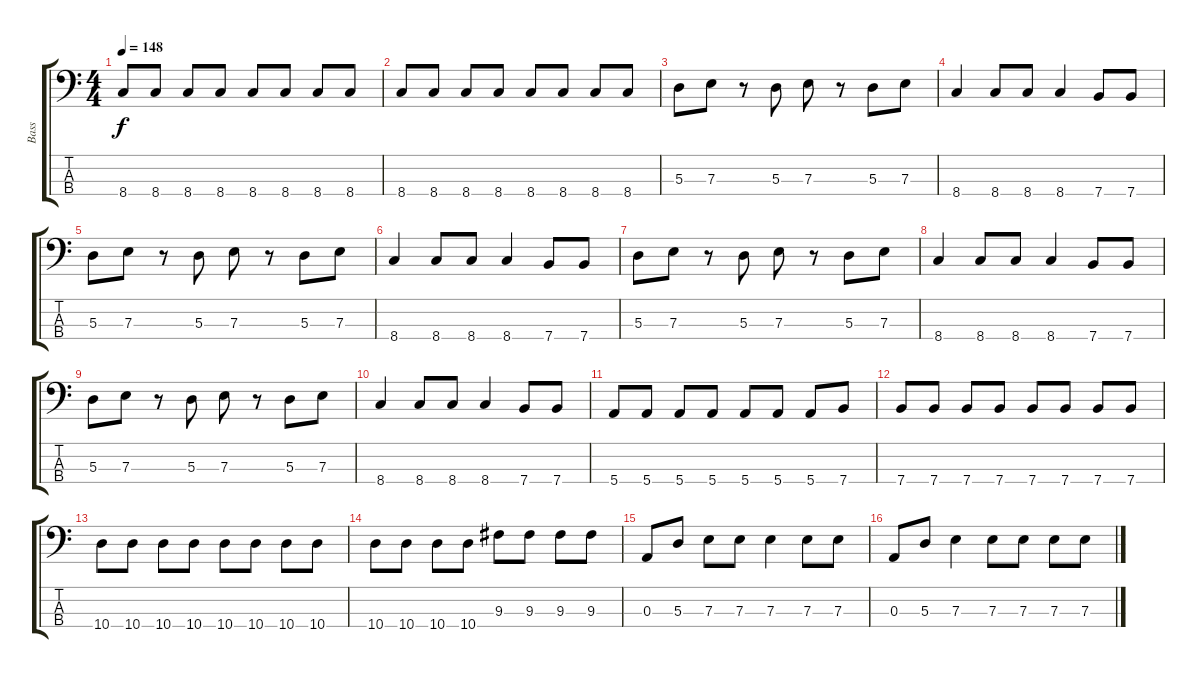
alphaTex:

\track ("Bass" "Bass") {instrument electricbassfinger}
\staff {score tabs}
\tuning (G2 D2 A1 E1) {hide}
\ts (4 4)
\tempo 148
\clef f4
\ks c
8.4.8{dy f} 8.4.8 8.4.8 8.4.8 8.4.8 8.4.8 8.4.8 8.4.8 |
8.4.8 8.4.8 8.4.8 8.4.8 8.4.8 8.4.8 8.4.8 8.4.8 |
5.3.8 7.3.8 r.8 5.3.8 7.3.8 r.8 5.3.8 7.3.8 |
8.4.4 8.4.8 8.4.8 8.4.4 7.4.8 7.4.8 |
5.3.8 7.3.8 r.8 5.3.8 7.3.8 r.8 5.3.8 7.3.8 |
8.4.4 8.4.8 8.4.8 8.4.4 7.4.8 7.4.8 |
5.3.8 7.3.8 r.8 5.3.8 7.3.8 r.8 5.3.8 7.3.8 |
8.4.4 8.4.8 8.4.8 8.4.4 7.4.8 7.4.8 |
5.3.8 7.3.8 r.8 5.3.8 7.3.8 r.8 5.3.8 7.3.8 |
8.4.4 8.4.8 8.4.8 8.4.4 7.4.8 7.4.8 |
5.4.8 5.4.8 5.4.8 5.4.8 5.4.8 5.4.8 5.4.8 7.4.8 |
7.4.8 7.4.8 7.4.8 7.4.8 7.4.8 7.4.8 7.4.8 7.4.8 |
10.4.8 10.4.8 10.4.8 10.4.8 10.4.8 10.4.8 10.4.8 10.4.8 |
10.4.8 10.4.8 10.4.8 10.4.8 9.3.8 9.3.8 9.3.8 9.3.8 |
0.3.8 5.3.8 7.3.8 7.3.8 7.3.4 7.3.8 7.3.8 |
0.3.8 5.3.8 7.3.4 7.3.8 7.3.8 7.3.8 7.3.8
